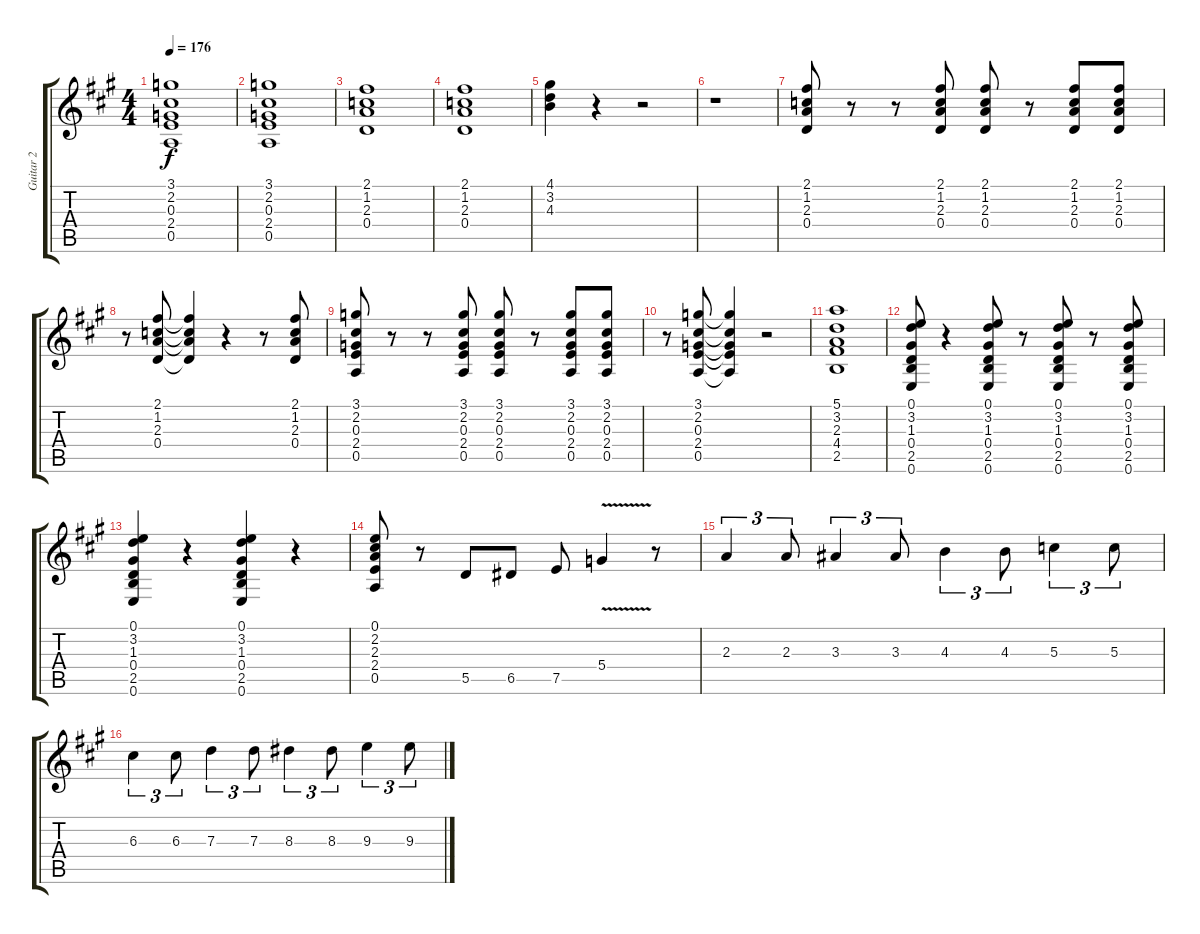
\track ("Guitar 2" "Guitar 2") {instrument overdrivenguitar}
\staff {score tabs}
\tuning (E4 B3 G3 D3 A2 E2) {hide}
\ts (4 4)
\tempo 176
\clef g2
\ks a
(3.1 2.2 0.3 2.4 0.5).1{dy f} |
(3.1 2.2 0.3 2.4 0.5).1 |
(2.1 1.2 2.3 0.4).1 |
(2.1 1.2 2.3 0.4).1 |
(4.1 3.2 4.3).4 r.4 r.2 |
r.1 |
(2.1 1.2 2.3 0.4).8 r.8 r.8 (2.1 1.2 2.3 0.4).8 (2.1 1.2 2.3 0.4).8 r.8 (2.1 1.2 2.3 0.4).8 (2.1 1.2 2.3 0.4).8 |
r.8 (2.1 1.2 2.3 0.4).8 (2.1{t} 1.2{t} 2.3{t} 0.4{t}).4 r.4 r.8 (2.1 1.2 2.3 0.4).8 |
(3.1 2.2 0.3 2.4 0.5).8 r.8 r.8 (3.1 2.2 0.3 2.4 0.5).8 (3.1 2.2 0.3 2.4 0.5).8 r.8 (3.1 2.2 0.3 2.4 0.5).8 (3.1 2.2 0.3 2.4 0.5).8 |
r.8 (3.1 2.2 0.3 2.4 0.5).8 (3.1{t} 2.2{t} 0.3{t} 2.4{t} 0.5{t}).4 r.2 |
(5.1 3.2 2.3 4.4 2.5).1 |
(0.1 3.2 1.3 0.4 2.5 0.6).8 r.4 (0.1 3.2 1.3 0.4 2.5 0.6).8 r.8 (0.1 3.2 1.3 0.4 2.5 0.6).8 r.8 (0.1 3.2 1.3 0.4 2.5 0.6).8 |
(0.1 3.2 1.3 0.4 2.5 0.6).4 r.4 (0.1 3.2 1.3 0.4 2.5 0.6).4 r.4 |
(0.1 2.2 2.3 2.4 0.5).8 r.8 5.5.8 6.5.8 7.5.8 5.4{v}.4 r.8 |
2.3.4{tu (3 2)} 2.3.8{tu (3 2)} 3.3.4{tu (3 2)} 3.3.8{tu (3 2)} 4.3.4{tu (3 2)} 4.3.8{tu (3 2)} 5.3.4{tu (3 2)} 5.3.8{tu (3 2)} |
6.3.4{tu (3 2)} 6.3.8{tu (3 2)} 7.3.4{tu (3 2)} 7.3.8{tu (3 2)} 8.3.4{tu (3 2)} 8.3.8{tu (3 2)} 9.3.4{tu (3 2)} 9.3.8{tu (3 2)}
